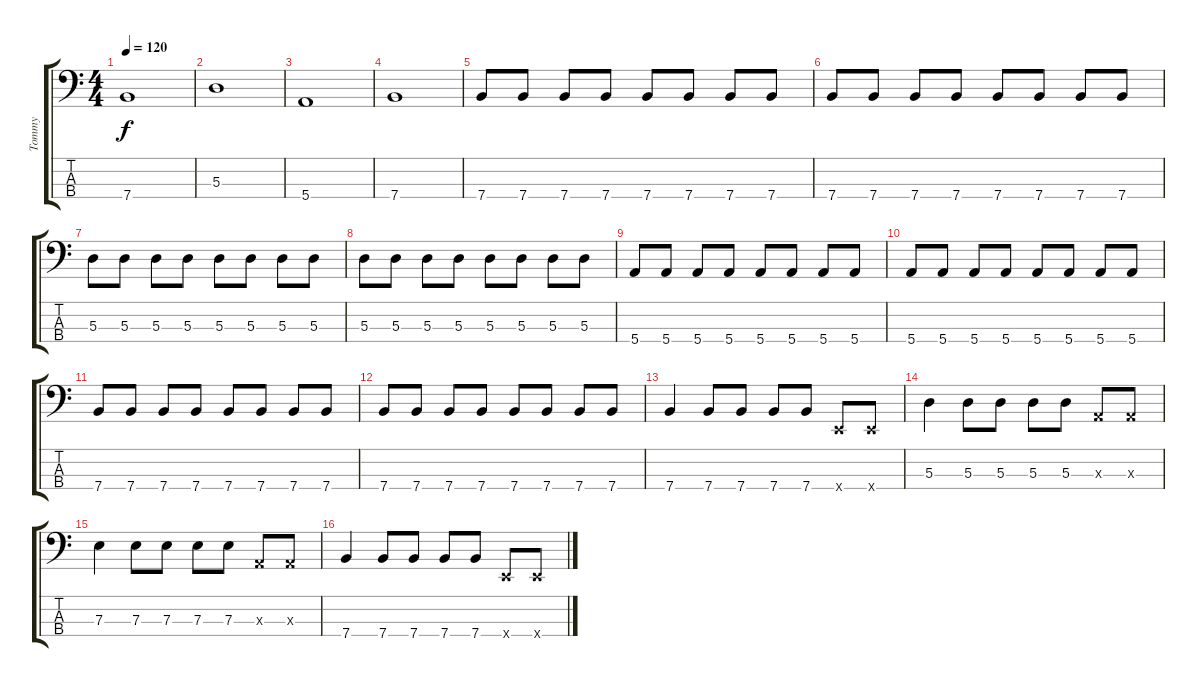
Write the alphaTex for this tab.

\track ("Tommy" "Tommy") {instrument electricbassfinger}
\staff {score tabs}
\tuning (G2 D2 A1 E1) {hide}
\ts (4 4)
\tempo 120
\clef f4
\ks c
7.4.1{dy f} |
5.3.1 |
5.4.1 |
7.4.1 |
7.4.8 7.4.8 7.4.8 7.4.8 7.4.8 7.4.8 7.4.8 7.4.8 |
7.4.8 7.4.8 7.4.8 7.4.8 7.4.8 7.4.8 7.4.8 7.4.8 |
5.3.8 5.3.8 5.3.8 5.3.8 5.3.8 5.3.8 5.3.8 5.3.8 |
5.3.8 5.3.8 5.3.8 5.3.8 5.3.8 5.3.8 5.3.8 5.3.8 |
5.4.8 5.4.8 5.4.8 5.4.8 5.4.8 5.4.8 5.4.8 5.4.8 |
5.4.8 5.4.8 5.4.8 5.4.8 5.4.8 5.4.8 5.4.8 5.4.8 |
7.4.8 7.4.8 7.4.8 7.4.8 7.4.8 7.4.8 7.4.8 7.4.8 |
7.4.8 7.4.8 7.4.8 7.4.8 7.4.8 7.4.8 7.4.8 7.4.8 |
7.4.4 7.4.8 7.4.8 7.4.8 7.4.8 0.4{x}.8 0.4{x}.8 |
5.3.4 5.3.8 5.3.8 5.3.8 5.3.8 0.3{x}.8 0.3{x}.8 |
7.3.4 7.3.8 7.3.8 7.3.8 7.3.8 0.3{x}.8 0.3{x}.8 |
7.4.4 7.4.8 7.4.8 7.4.8 7.4.8 0.4{x}.8 0.4{x}.8
